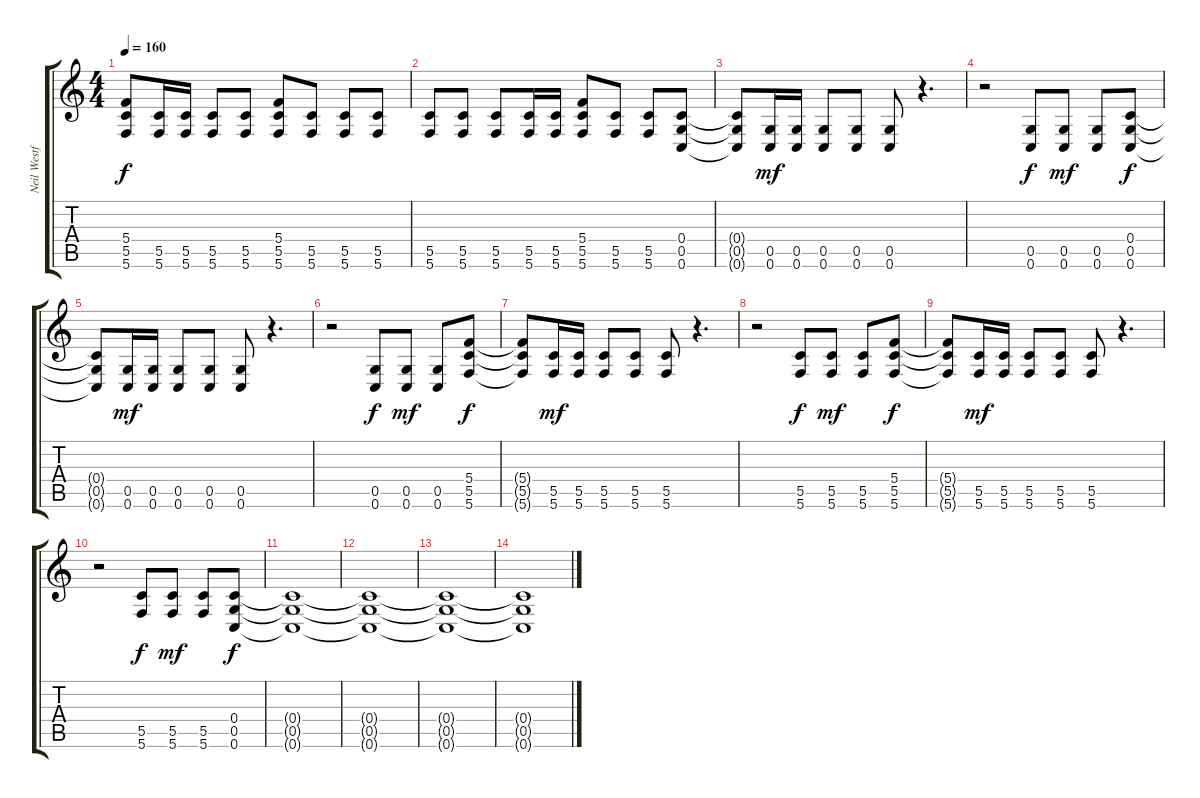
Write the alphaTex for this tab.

\track ("Neil Westfall" "Neil Westf") {instrument distortionguitar}
\staff {score tabs}
\tuning (D4 A3 F3 C3 G2 C2) {hide}
\ts (4 4)
\tempo 160
\clef g2
\ks c
(5.4{t} 5.5{t} 5.6{t}).8{dy f} (5.5 5.6).16 (5.5 5.6).16 (5.5 5.6).8 (5.5 5.6).8 (5.4 5.5 5.6).8 (5.5 5.6).8 (5.5 5.6).8 (5.5 5.6).8 |
(5.5 5.6).8 (5.5 5.6).8 (5.5 5.6).8 (5.5 5.6).16 (5.5 5.6).16 (5.4 5.5 5.6).8 (5.5 5.6).8 (5.5 5.6).8 (0.4 0.5 0.6).8 |
(0.4{t} 0.5{t} 0.6{t}).8 (0.5 0.6).16{dy mf} (0.5 0.6).16 (0.5 0.6).8 (0.5 0.6).8 (0.5 0.6).8 r.4{d} |
r.2 (0.5 0.6).8{dy f} (0.5 0.6).8{dy mf} (0.5 0.6).8 (0.4 0.5 0.6).8{dy f} |
(0.4{t} 0.5{t} 0.6{t}).8 (0.5 0.6).16{dy mf} (0.5 0.6).16 (0.5 0.6).8 (0.5 0.6).8 (0.5 0.6).8 r.4{d} |
r.2 (0.5 0.6).8{dy f} (0.5 0.6).8{dy mf} (0.5 0.6).8 (5.4 5.5 5.6).8{dy f} |
(5.4{t} 5.5{t} 5.6{t}).8 (5.5 5.6).16{dy mf} (5.5 5.6).16 (5.5 5.6).8 (5.5 5.6).8 (5.5 5.6).8 r.4{d} |
r.2 (5.5 5.6).8{dy f} (5.5 5.6).8{dy mf} (5.5 5.6).8 (5.4 5.5 5.6).8{dy f} |
(5.4{t} 5.5{t} 5.6{t}).8 (5.5 5.6).16{dy mf} (5.5 5.6).16 (5.5 5.6).8 (5.5 5.6).8 (5.5 5.6).8 r.4{d} |
r.2 (5.5 5.6).8{dy f} (5.5 5.6).8{dy mf} (5.5 5.6).8 (0.4 0.5 0.6).8{dy f} |
(0.4{t} 0.5{t} 0.6{t}).1 |
(0.4{t} 0.5{t} 0.6{t}).1 |
(0.4{t} 0.5{t} 0.6{t}).1 |
(0.4{t} 0.5{t} 0.6{t}).1
